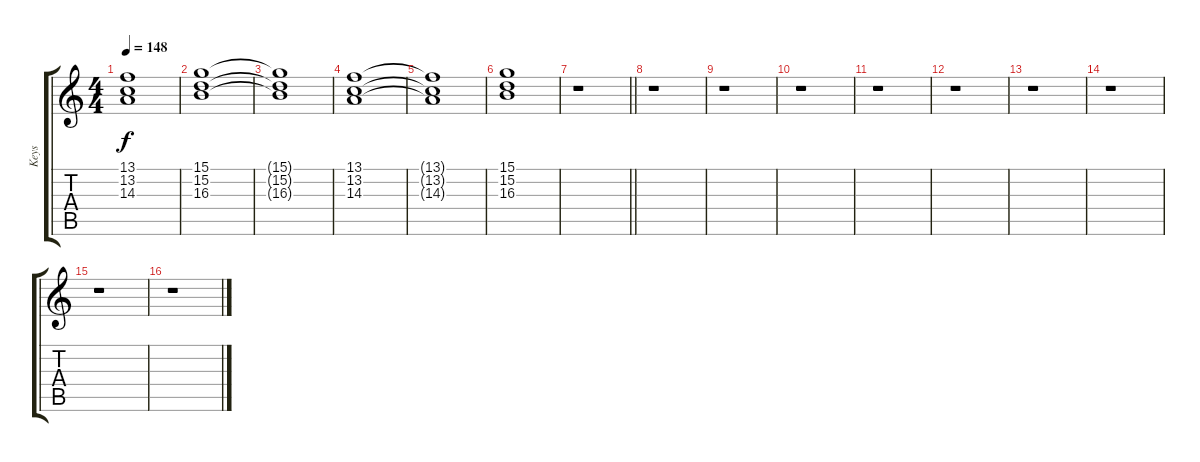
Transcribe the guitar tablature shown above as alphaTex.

\track ("Keys" "Keys") {instrument stringensemble2}
\staff {score tabs}
\tuning (E4 B3 G3 D3 A2 E2) {hide}
\ts (4 4)
\tempo 148
\clef g2
\ks c
(13.1{t} 13.2{t} 14.3{t}).1{dy f} |
(15.1 15.2 16.3).1 |
(15.1{t} 15.2{t} 16.3{t}).1 |
(13.1 13.2 14.3).1 |
(13.1{t} 13.2{t} 14.3{t}).1 |
(15.1 15.2 16.3).1 |
\barLineRight lightlight
r.1 |
r.1 |
r.1 |
r.1 |
r.1 |
r.1 |
r.1 |
r.1 |
r.1 |
r.1
